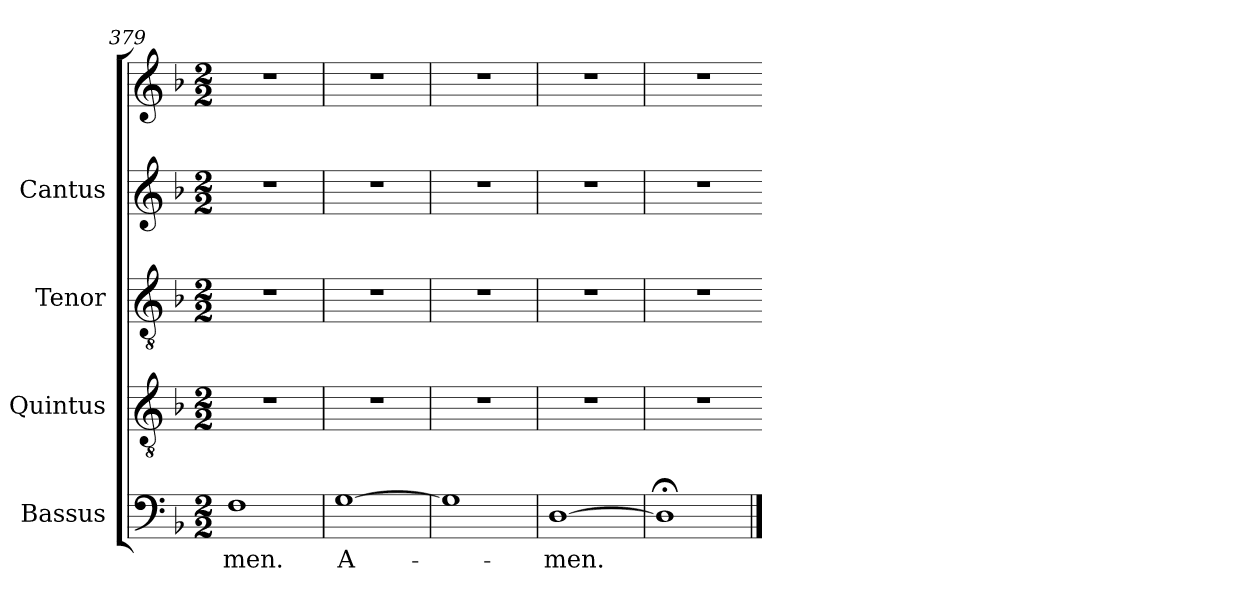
**kern	**text	**kern	**kern	**kern	**kern
*part4	*part4	*part3	*part2	*part1	*part1
*staff5	*staff5	*staff4	*staff3	*staff2	*staff1
*I"Bassus	*	*I"Quintus	*I"Tenor	*I"Cantus	*
*clefF4	*	*clefGv2	*clefGv2	*clefG2	*clefG2
*k[b-]	*	*k[b-]	*k[b-]	*k[b-]	*k[b-]
*F:	*	*F:	*F:	*F:	*F:
*M2/2	*	*M2/2	*M2/2	*M2/2	*M2/2
=379	=379	=379	=379	=379	=379
!	!LO:LY:b:cj	!	!	!	!
1F	-men.	1r	1r	1r	1r
=380	=380	=380	=380	=380	=380
!	!LO:LY:b:cj	!	!	!	!
[>1G	A-	1r	1r	1r	1r
=381	=381	=381	=381	=381	=381
1G]	.	1r	1r	1r	1r
=382	=382	=382	=382	=382	=382
!	!LO:LY:b:cj	!	!	!	!
[>1D	-men.	1r	1r	1r	1r
=383	=383	=383	=383	=383	=383
1D;<]	.	1r	1r	1r	1r
==	==	=	=	==	==
*-	*-	*-	*-	*-	*-
